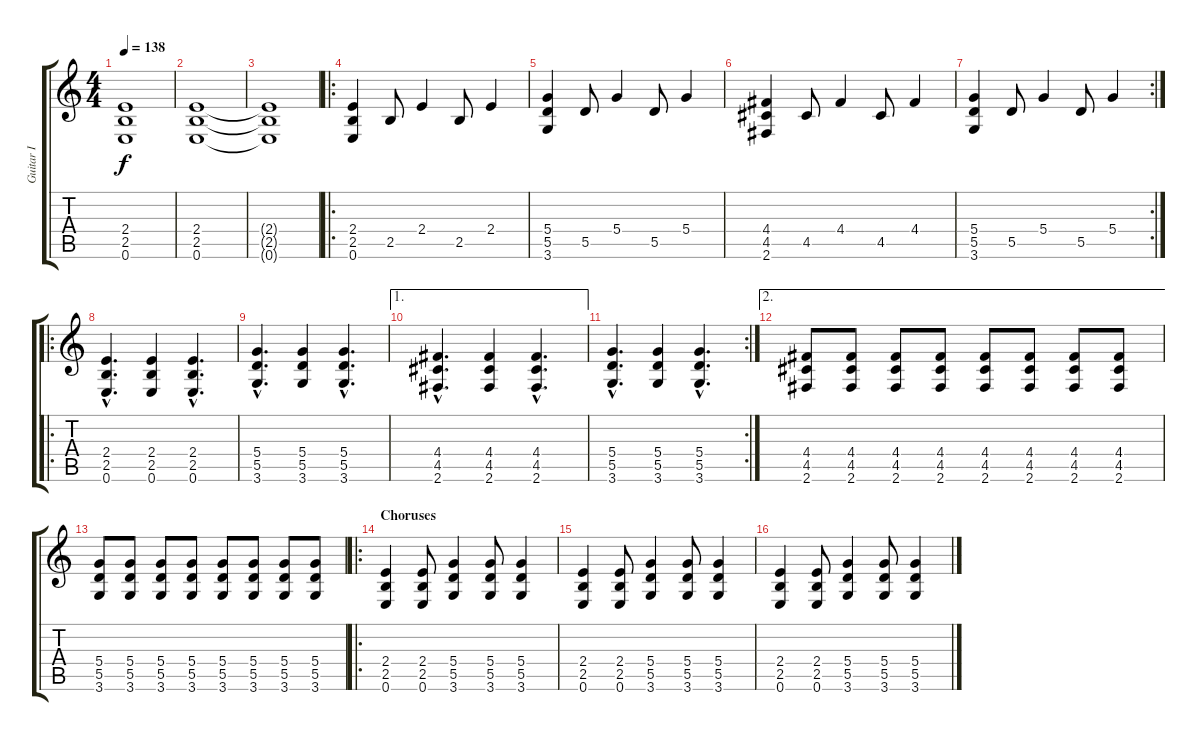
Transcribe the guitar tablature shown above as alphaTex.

\track ("Guitar I" "Guitar I") {instrument distortionguitar}
\staff {score tabs}
\tuning (E4 B3 G3 D3 A2 E2) {hide}
\ts (4 4)
\tempo 138
\clef g2
\ks c
(2.4{t} 2.5{t} 0.6{t}).1{dy f} |
(2.4 2.5 0.6).1 |
(2.4{t} 2.5{t} 0.6{t}).1 |
\ro
(2.4 2.5 0.6).4 2.5.8 2.4.4 2.5.8 2.4.4 |
(5.4 5.5 3.6).4 5.5.8 5.4.4 5.5.8 5.4.4 |
(4.4 4.5 2.6).4 4.5.8 4.4.4 4.5.8 4.4.4 |
\rc 2
(5.4 5.5 3.6).4 5.5.8 5.4.4 5.5.8 5.4.4 |
\ro
(2.4{hac} 2.5{hac} 0.6{hac}).4{d} (2.4 2.5 0.6).4 (2.4{hac} 2.5{hac} 0.6{hac}).4{d} |
(5.4{hac} 5.5{hac} 3.6{hac}).4{d} (5.4 5.5 3.6).4 (5.4{hac} 5.5{hac} 3.6{hac}).4{d} |
\ae 1
(4.4{hac} 4.5{hac} 2.6{hac}).4{d} (4.4 4.5 2.6).4 (4.4{hac} 4.5{hac} 2.6{hac}).4{d} |
\rc 2
(5.4{hac} 5.5{hac} 3.6{hac}).4{d} (5.4 5.5 3.6).4 (5.4{hac} 5.5{hac} 3.6{hac}).4{d} |
\ae 2
(4.4 4.5 2.6).8 (4.4 4.5 2.6).8 (4.4 4.5 2.6).8 (4.4 4.5 2.6).8 (4.4 4.5 2.6).8 (4.4 4.5 2.6).8 (4.4 4.5 2.6).8 (4.4 4.5 2.6).8 |
(5.4 5.5 3.6).8 (5.4 5.5 3.6).8 (5.4 5.5 3.6).8 (5.4 5.5 3.6).8 (5.4 5.5 3.6).8 (5.4 5.5 3.6).8 (5.4 5.5 3.6).8 (5.4 5.5 3.6).8 |
\ro
\section ("" "Choruses")
(2.4 2.5 0.6).4 (2.4 2.5 0.6).8 (5.4 5.5 3.6).4 (5.4 5.5 3.6).8 (5.4 5.5 3.6).4 |
(2.4 2.5 0.6).4 (2.4 2.5 0.6).8 (5.4 5.5 3.6).4 (5.4 5.5 3.6).8 (5.4 5.5 3.6).4 |
(2.4 2.5 0.6).4 (2.4 2.5 0.6).8 (5.4 5.5 3.6).4 (5.4 5.5 3.6).8 (5.4 5.5 3.6).4
